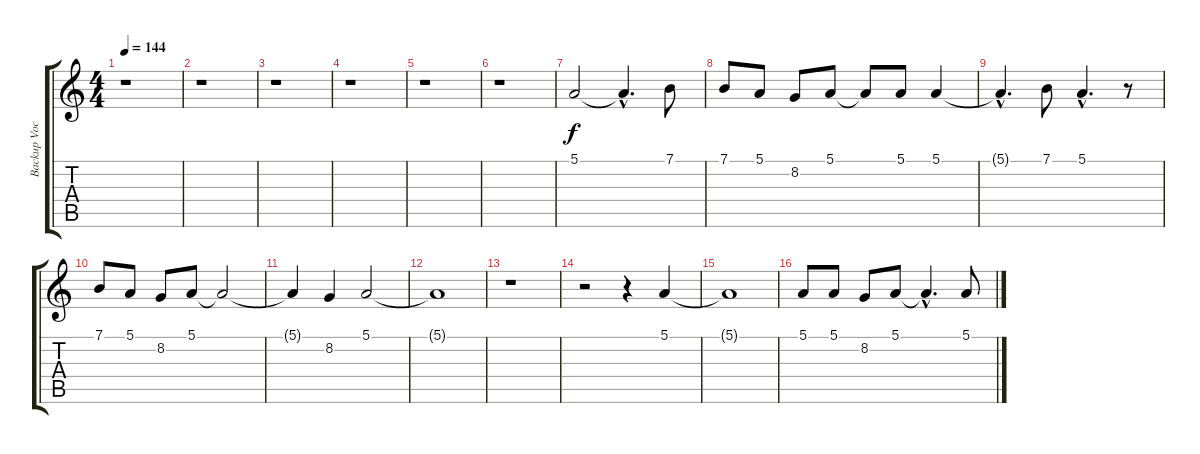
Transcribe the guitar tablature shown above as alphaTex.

\track ("Backup Vocals" "Backup Voc") {instrument flute}
\staff {score tabs}
\tuning (E4 B3 G3 D3 A2 E2) {hide}
\ts (4 4)
\tempo 144
\clef g2
\ks c
r.1{dy f} |
r.1 |
r.1 |
r.1 |
r.1 |
r.1 |
5.1.2 5.1{hac t}.4{d} 7.1.8 |
7.1.8 5.1.8 8.2.8 5.1.8 5.1{t}.8 5.1.8 5.1.4 |
5.1{hac t}.4{d} 7.1.8 5.1{hac}.4{d} r.8 |
7.1.8 5.1.8 8.2.8 5.1.8 5.1{t}.2 |
5.1{t}.4 8.2.4 5.1.2 |
5.1{t}.1 |
r.1 |
r.2 r.4 5.1.4 |
5.1{t}.1 |
5.1.8 5.1.8 8.2.8 5.1.8 5.1{hac t}.4{d} 5.1.8
